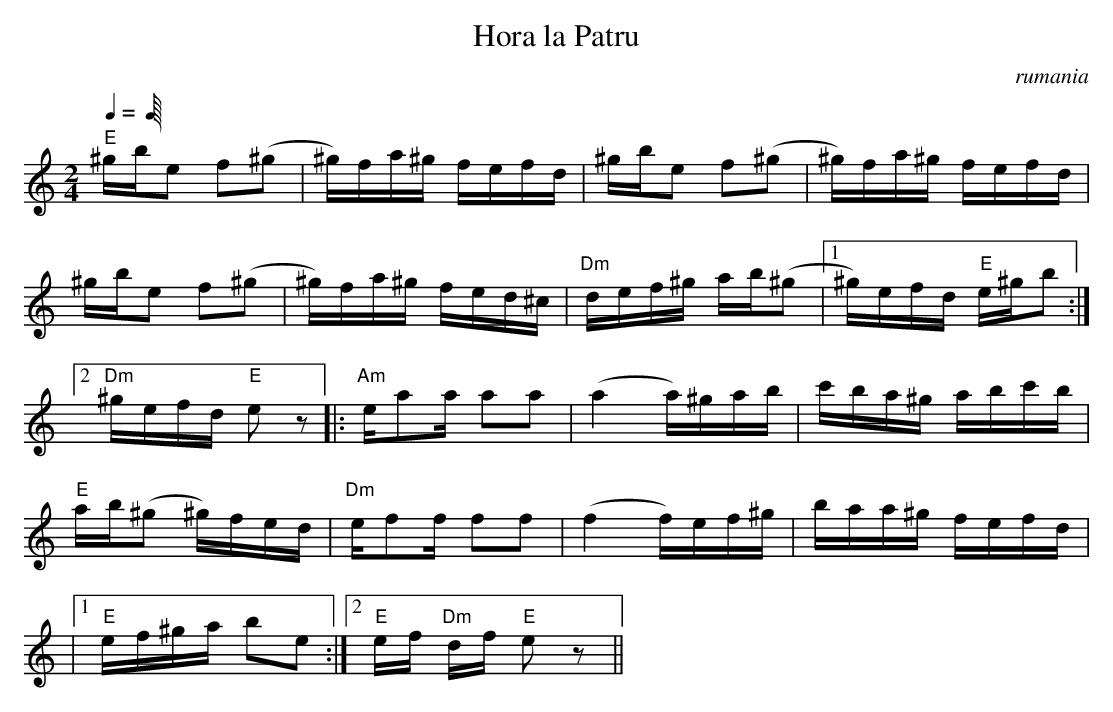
X:1
T:Hora la Patru
O:rumania
M:2/4
L:1/8
Q:1/4=
K:Am
V:1
"E" ^g/b/e f(^g |^g/)f/a/^g/ f/e/f/d/ |^g/b/e f(^g |^g/)f/a/^g/ f/e/f/d/ |
^g/b/e f(^g |^g/)f/a/^g/ f/e/d/^c/ |"Dm" d/e/f/^g/ a/b/(^g |1 ^g/)e/f/d/ "E" e/^g/b :|2
"Dm" ^g/e/f/d/ "E" ez || |:"Am" e/aa/ aa |(a2 a/)^g/a/b/ |c'/b/a/^g/ a/b/c'/b/ |
"E" a/b/(^g ^g/)f/e/d/ |"Dm" e/ff/ ff |(f2 f/)e/f/^g/ |b/a/a/^g/ f/e/f/d/ |
|1 "E" e/f/^g/a/ be :|2 "E" e/f/"Dm" d/f/ "E" ez ||
